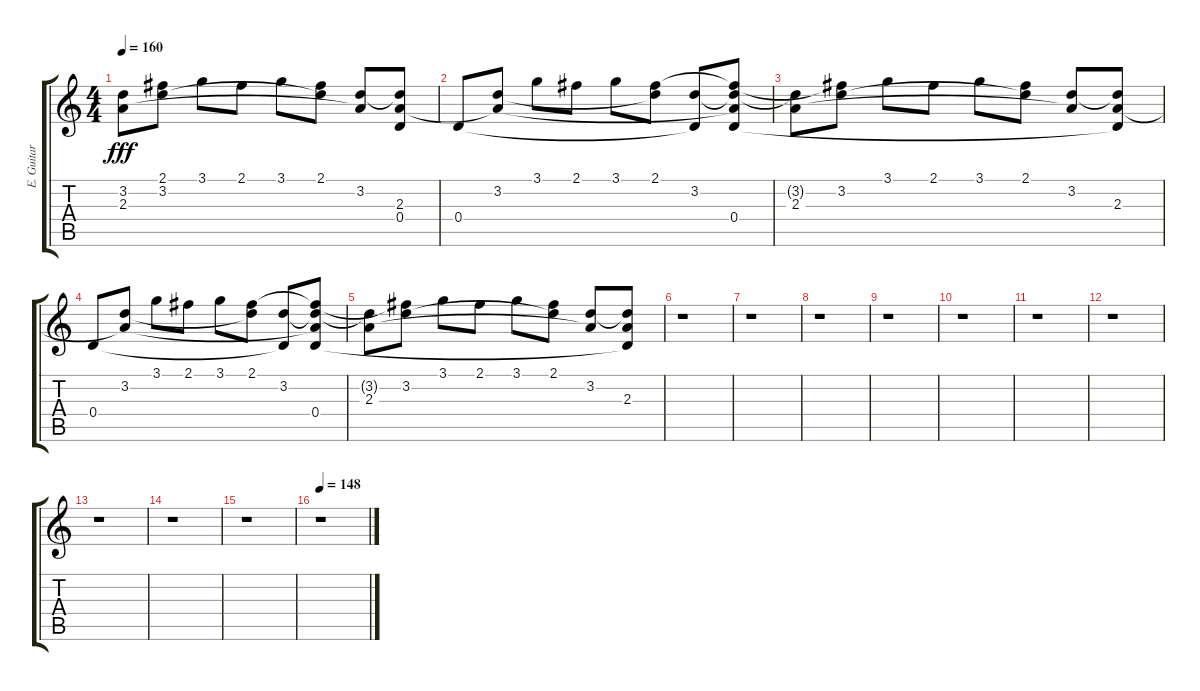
\track ("E. Guitar 6" "E. Guitar ") {instrument electricguitarclean}
\staff {score tabs}
\tuning (E4 B3 G3 D3 A2 D2) {hide}
\ts (4 4)
\tempo 160
\clef g2
\ks c
(3.2{t} 2.3).8{dy fff} (2.1{t} 3.2).8 3.1.8 2.1.8 3.1.8 (2.1 3.2{t}).8 (3.2 2.3{t}).8 (3.2{t} 2.3 0.4{t}).8 |
0.4.8 (3.2 2.3{t}).8 3.1.8 2.1.8 3.1.8 (2.1 3.2{t}).8 (3.2 0.4{t}).8 (2.1{t} 3.2{t} 2.3{t} 0.4).8 |
(3.2{t} 2.3).8 (2.1{t} 3.2).8 3.1.8 2.1.8 3.1.8 (2.1 3.2{t}).8 (3.2 2.3{t}).8 (3.2{t} 2.3 0.4{t}).8 |
0.4.8 (3.2 2.3{t}).8 3.1.8 2.1.8 3.1.8 (2.1 3.2{t}).8 (3.2 0.4{t}).8 (2.1{t} 3.2{t} 2.3{t} 0.4).8 |
(3.2{t} 2.3).8 (2.1{t} 3.2).8 3.1.8 2.1.8 3.1.8 (2.1 3.2{t}).8 (3.2 2.3{t}).8 (3.2{t} 2.3 0.4{t}).8 |
r.1 |
r.1 |
r.1 |
r.1 |
r.1 |
r.1 |
r.1 |
r.1 |
r.1 |
r.1 |
\tempo 148
r.1
